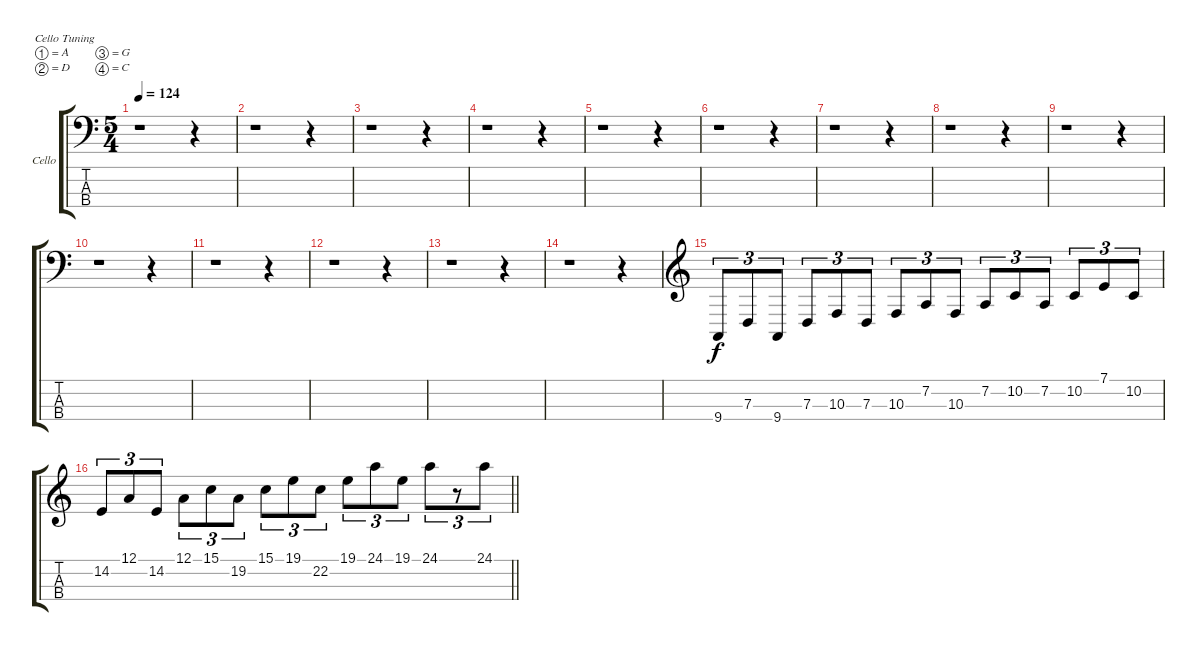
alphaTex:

\bracketExtendMode groupsimilarinstruments
\firstSystemTrackNameOrientation horizontal
\otherSystemsTrackNameOrientation horizontal
\track ("Cello" "Cello") {instrument cello}
\staff {score tabs}
\tuning (A3 D3 G2 C2)
\ts (5 4)
\tempo 124
\clef f4
\scale
0.333333
\ks aminor
r.1{dy f} r.4 |
\scale
0.333333 r.1 r.4 |
\scale
0.333333 r.1 r.4 |
\scale
0.333333 r.1 r.4 |
\scale
0.333333 r.1 r.4 |
\scale
0.333333 r.1 r.4 |
\scale
0.333333 r.1 r.4 |
\scale
0.333333 r.1 r.4 |
\scale
0.333333 r.1 r.4 |
\scale
0.333333 r.1 r.4 |
\scale
0.333333 r.1 r.4 |
\scale
0.333333 r.1 r.4 |
\scale
0.333333 r.1 r.4 |
\scale
0.333333 r.1 r.4 |
\clef g2
\scale
0.333333 9.4.8{tu (3 2)} 7.3.8{tu (3 2)} 9.4.8{tu (3 2)} 7.3.8{tu (3 2)} 10.3.8{tu (3 2)} 7.3.8{tu (3 2)} 10.3.8{tu (3 2)} 7.2.8{tu (3 2)} 10.3.8{tu (3 2)} 7.2.8{tu (3 2)} 10.2.8{tu (3 2)} 7.2.8{tu (3 2)} 10.2.8{tu (3 2)} 7.1.8{tu (3 2)} 10.2.8{tu (3 2)} |
\scale
0.333333
\barLineRight lightlight
14.2.8{tu (3 2)} 12.1.8{tu (3 2)} 14.2.8{tu (3 2)} 12.1.8{tu (3 2)} 15.1.8{tu (3 2)} 19.2.8{tu (3 2)} 15.1.8{tu (3 2)} 19.1.8{tu (3 2)} 22.2.8{tu (3 2)} 19.1.8{tu (3 2)} 24.1.8{tu (3 2)} 19.1.8{tu (3 2)} 24.1.8{tu (3 2)} r.8{tu (3 2)} 24.1.8{tu (3 2)}
